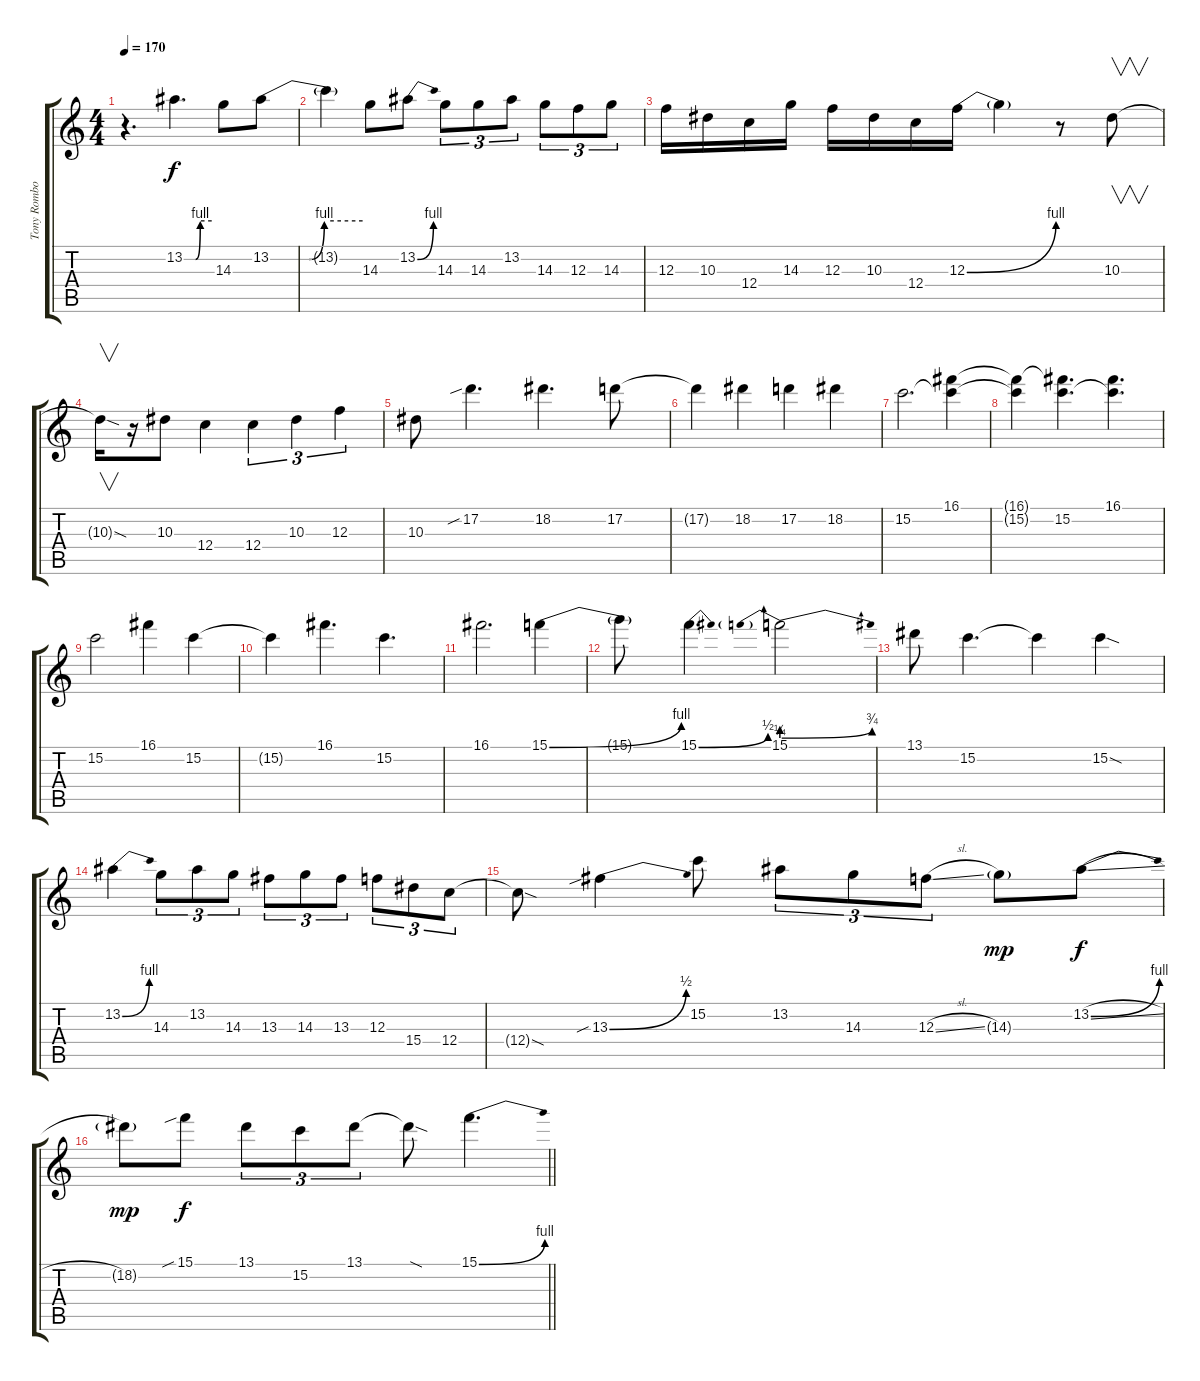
\track ("Tony Rombola - solo" "Tony Rombo") {instrument distortionguitar}
\staff {score tabs}
\tuning (D4 A3 F3 C3 G2 C2) {hide}
\ts (4 4)
\tempo 170
\clef g2
\ks c
r.4{d dy f} 13.2{be (custom 0 0 25 0 35 4 60 4)}.4{d} 14.3.8 13.2{be (custom 0 0 25 0 35 4 60 4)}.8 |
13.2{t}.4 14.3.8 13.2{be (bend 0 0 60 4)}.8 14.3.8{tu (3 2)} 14.3.8{tu (3 2)} 13.2.8{tu (3 2)} 14.3.8{tu (3 2)} 12.3.8{tu (3 2)} 14.3.8{tu (3 2)} |
12.3.16 10.3.16 12.4.16 14.3.16 12.3.16 10.3.16 12.4.16 12.3{be (bend 0 0 60 4)}.16 12.3{t}.4 r.8 10.3.8{v} |
10.3{sod t}.16{v} r.16 10.3.8 12.4.4 12.4.4{tu (3 2)} 10.3.4{tu (3 2)} 12.3.4{tu (3 2)} |
10.3.8 17.2{sib}.4{d} 18.2.4{d} 17.2.8 |
17.2{t}.4 18.2.4 17.2.4 18.2.4 |
15.2.2{d} (16.1 15.2{t}).4 |
(16.1{t} 15.2{t}).4 (16.1{t} 15.2).4{d} (16.1 15.2{t}).4{d} |
15.2.2 16.1.4 15.2.4 |
15.2{t}.4 16.1.4{d} 15.2.4{d} |
16.1.2{d} 15.1{be (bend 0 0 60 4)}.4 |
15.1{t}.8 15.1{be (bend 0 0 60 2)}.4{d} 15.1{be (prebendbend 0 1 60 3)}.2 |
13.1.8 15.2.4{d} 15.2{t}.4 15.2{sod}.4 |
13.2{be (bend 0 0 60 4)}.4 14.3.8{tu (3 2)} 13.2.8{tu (3 2)} 14.3.8{tu (3 2)} 13.3.8{tu (3 2)} 14.3.8{tu (3 2)} 13.3.8{tu (3 2)} 12.3.8{tu (3 2)} 15.4.8{tu (3 2)} 12.4.8{tu (3 2)} |
12.4{sod t}.8 13.3{be (bend 0 0 60 2) sib}.4 15.2.8 13.2.8{tu (3 2)} 14.3.8{tu (3 2)} 12.3{sl}.8{tu (3 2)} 14.3{g}.8{dy mp} 13.2{be (bend 0 0 60 4) sl}.8{dy f} |
\barLineRight lightlight
18.2{g}.8{dy mp} 15.1{sib}.8{dy f} 13.1.8{tu (3 2)} 15.2.8{tu (3 2)} 13.1.8{tu (3 2)} 13.1{sod t}.8 15.1{be (bend 0 0 60 4)}.4{d}
